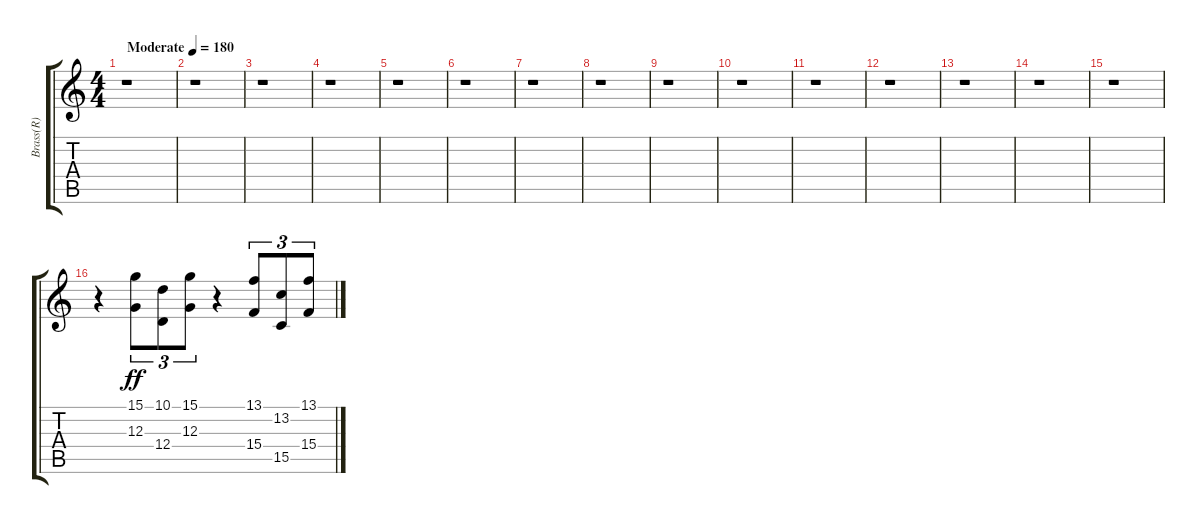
\track ("Brass(R)" "Brass(R)") {instrument brasssection}
\staff {score tabs}
\tuning (E4 B3 G3 D3 A2 E2) {hide}
\ts (4 4)
\tempo (180 "Moderate")
\clef g2
\ks c
r.1{dy ff instrument brasssection} |
r.1 |
r.1 |
r.1 |
r.1 |
r.1 |
r.1 |
r.1 |
r.1 |
r.1 |
r.1 |
r.1 |
r.1 |
r.1 |
r.1 |
r.4 (15.1 12.3).8{tu (3 2)} (10.1 12.4).8{tu (3 2)} (15.1 12.3).8{tu (3 2)} r.4 (13.1 15.4).8{tu (3 2)} (13.2 15.5).8{tu (3 2)} (13.1 15.4).8{tu (3 2)}
